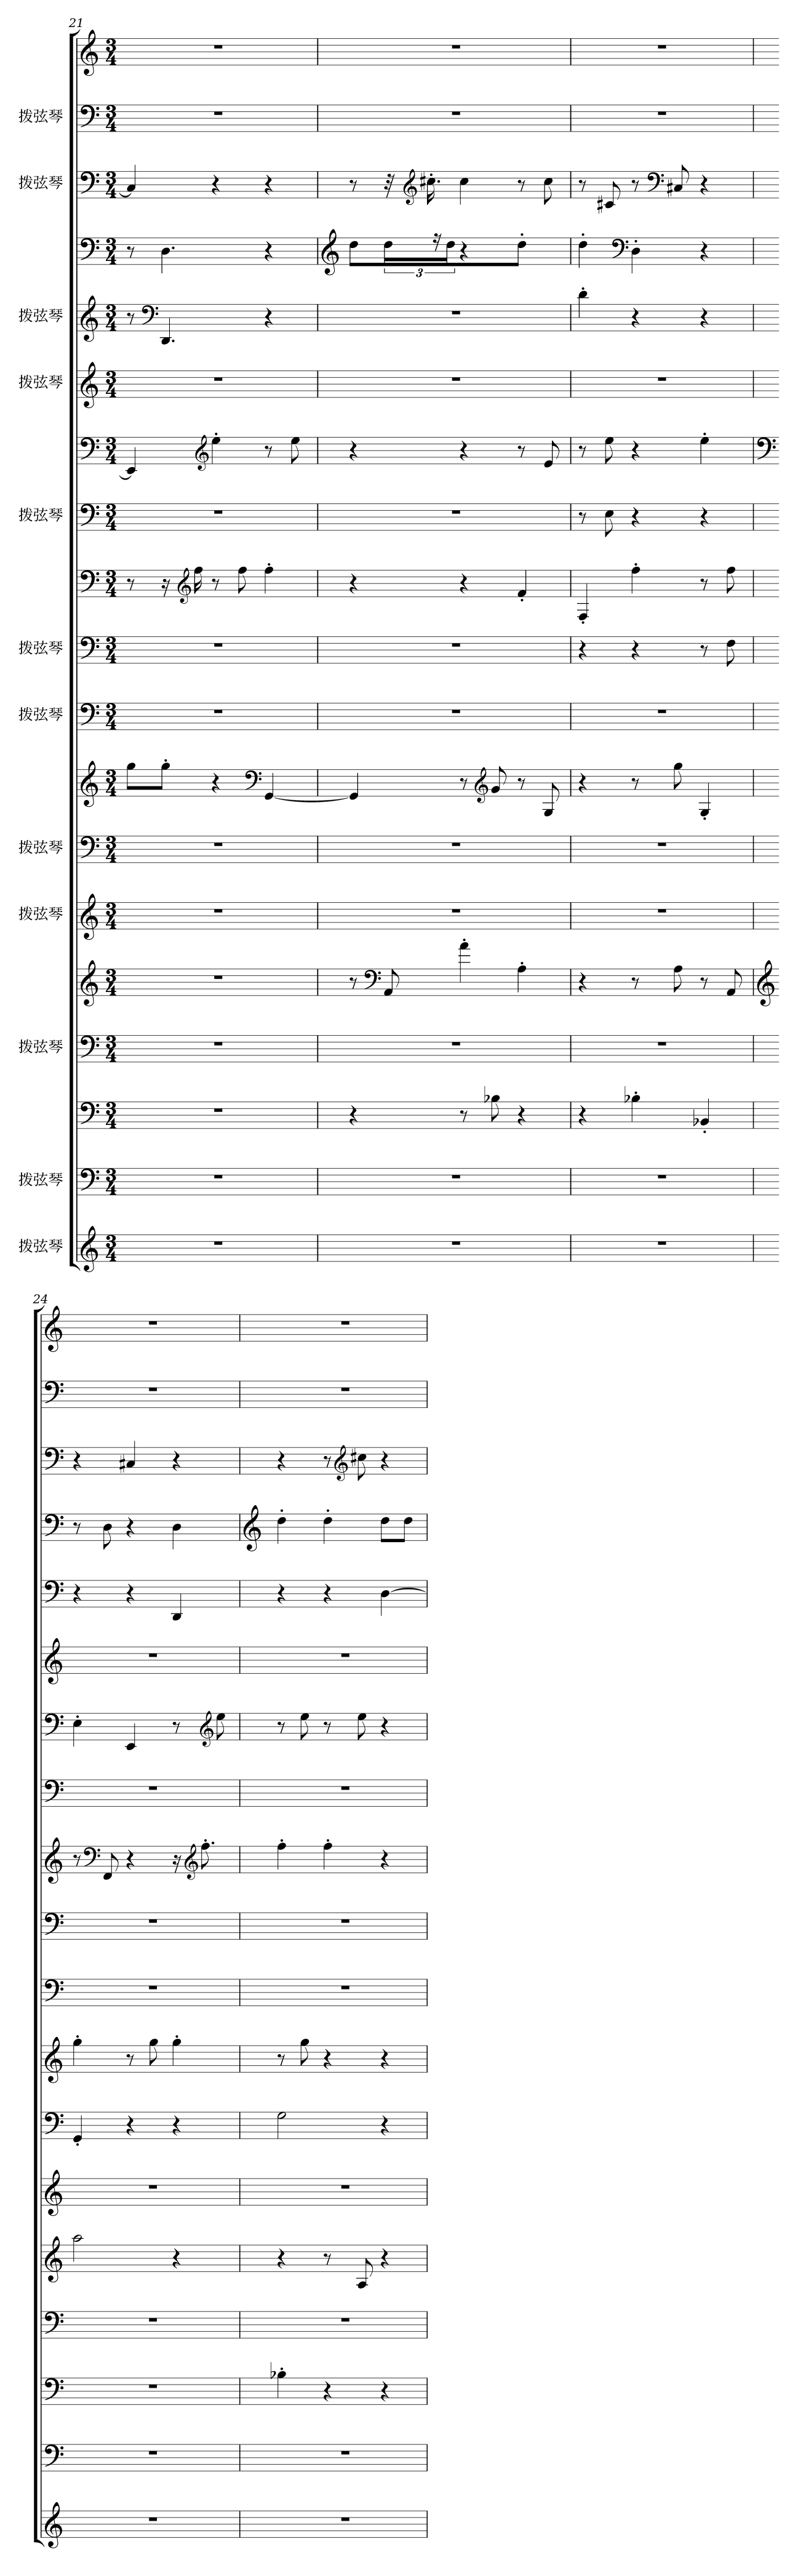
**kern	**kern	**kern	**kern	**kern	**kern	**kern	**kern	**kern	**kern	**kern	**kern	**kern	**kern	**kern	**kern	**kern	**kern	**kern
*part12	*part11	*part11	*part10	*part10	*part9	*part8	*part8	*part7	*part6	*part6	*part5	*part5	*part4	*part3	*part3	*part2	*part1	*part1
*staff19	*staff18	*staff17	*staff16	*staff15	*staff14	*staff13	*staff12	*staff11	*staff10	*staff9	*staff8	*staff7	*staff6	*staff5	*staff4	*staff3	*staff2	*staff1
*I"拨弦琴	*I"拨弦琴	*	*I"拨弦琴	*	*I"拨弦琴	*I"拨弦琴	*	*I"拨弦琴	*I"拨弦琴	*	*I"拨弦琴	*	*I"拨弦琴	*I"拨弦琴	*	*I"拨弦琴	*I"拨弦琴	*
!!LO:PB:g=z
*clefG2	*clefF4	*clefF4	*clefF4	*clefG2	*clefG2	*clefF4	*clefG2	*clefF4	*clefF4	*clefF4	*clefF4	*clefF4	*clefG2	*clefG2	*clefF4	*clefF4	*clefF4	*clefG2
*k[]	*k[]	*k[]	*k[]	*k[]	*k[]	*k[]	*k[]	*k[]	*k[]	*k[]	*k[]	*k[]	*k[]	*k[]	*k[]	*k[]	*k[]	*k[]
*M3/4	*M3/4	*M3/4	*M3/4	*M3/4	*M3/4	*M3/4	*M3/4	*M3/4	*M3/4	*M3/4	*M3/4	*M3/4	*M3/4	*M3/4	*M3/4	*M3/4	*M3/4	*M3/4
=21	=21	=21	=21	=21	=21	=21	=21	=21	=21	=21	=21	=21	=21	=21	=21	=21	=21	=21
2.r	2.r	2.r	2.r	2.r	2.r	2.r	8gg\L	2.r	2.r	8r	2.r	4EE/]	2.r	8r	8r	4C#/]	2.r	2.r
*	*	*	*	*	*	*	*	*	*	*	*	*	*	*clefF4	*	*	*	*
.	.	.	.	.	.	.	8gg'\J	.	.	16r	.	.	.	4.DD/	4.D\	.	.	.
*	*	*	*	*	*	*	*	*	*	*clefG2	*	*	*	*	*	*	*	*
.	.	.	.	.	.	.	.	.	.	16ff\	.	.	.	.	.	.	.	.
*	*	*	*	*	*	*	*	*	*	*	*	*clefG2	*	*	*	*	*	*
.	.	.	.	.	.	.	4r	.	.	8r	.	4ee'\	.	.	.	4r	.	.
.	.	.	.	.	.	.	.	.	.	8ff\	.	.	.	.	.	.	.	.
*	*	*	*	*	*	*	*clefF4	*	*	*	*	*	*	*	*	*	*	*
.	.	.	.	.	.	.	[4GG/	.	.	4ff'\	.	8r	.	4r	4r	4r	.	.
.	.	.	.	.	.	.	.	.	.	.	.	8ee\	.	.	.	.	.	.
=22	=22	=22	=22	=22	=22	=22	=22	=22	=22	=22	=22	=22	=22	=22	=22	=22	=22	=22
*	*	*	*	*	*	*	*	*	*	*	*	*	*	*	*clefG2	*	*	*
2.r	2.r	4r	2.r	8r	2.r	2.r	4GG/]	2.r	2.r	4r	2.r	4r	2.r	2.r	8dd\L	8r	2.r	2.r
*	*	*	*	*clefF4	*	*	*	*	*	*	*	*	*	*	*	*	*	*
.	.	.	.	8AA/	.	.	.	.	.	.	.	.	.	.	24dd\Jk	32r	.	.
*	*	*	*	*	*	*	*	*	*	*	*	*	*	*	*	*clefG2	*	*
.	.	.	.	.	.	.	.	.	.	.	.	.	.	.	.	16.cc#X'\	.	.
.	.	.	.	.	.	.	.	.	.	.	.	.	.	.	24r	.	.	.
.	.	.	.	.	.	.	.	.	.	.	.	.	.	.	24dd\	.	.	.
.	.	8r	.	4a'\	.	.	8r	.	.	4r	.	4r	.	.	4r	4cc#\	.	.
*	*	*	*	*	*	*	*clefG2	*	*	*	*	*	*	*	*	*	*	*
.	.	8B-X\	.	.	.	.	8g/	.	.	.	.	.	.	.	.	.	.	.
.	.	4r	.	4A'\	.	.	8r	.	.	4f'/	.	8r	.	.	4dd'\	8r	.	.
.	.	.	.	.	.	.	8G/	.	.	.	.	8e/	.	.	.	8cc#\	.	.
=23	=23	=23	=23	=23	=23	=23	=23	=23	=23	=23	=23	=23	=23	=23	=23	=23	=23	=23
2.r	2.r	4r	2.r	4r	2.r	2.r	4r	2.r	4r	4F'/	8r	8r	2.r	4d'\	4dd'\	8r	2.r	2.r
.	.	.	.	.	.	.	.	.	.	.	8E\	8ee\	.	.	.	8c#X/	.	.
*	*	*	*	*	*	*	*	*	*	*	*	*	*	*	*clefF4	*	*	*
.	.	4B-X'\	.	8r	.	.	8r	.	4r	4ff'\	4r	4r	.	4r	4D'\	8r	.	.
*	*	*	*	*	*	*	*	*	*	*	*	*	*	*	*	*clefF4	*	*
.	.	.	.	8A\	.	.	8gg\	.	.	.	.	.	.	.	.	8C#X/	.	.
.	.	4BB-X'/	.	8r	.	.	4G'/	.	8r	8r	4r	4ee'\	.	4r	4r	4r	.	.
.	.	.	.	8AA/	.	.	.	.	8F\	8ff\	.	.	.	.	.	.	.	.
!!LO:PB:g=z
=24	=24	=24	=24	=24	=24	=24	=24	=24	=24	=24	=24	=24	=24	=24	=24	=24	=24	=24
*	*	*	*	*clefG2	*	*	*	*	*	*	*	*clefF4	*	*	*	*	*	*
2.r	2.r	2.r	2.r	2aa\	2.r	4GG'/	4gg'\	2.r	2.r	8r	2.r	4E'\	2.r	4r	8r	4r	2.r	2.r
*	*	*	*	*	*	*	*	*	*	*clefF4	*	*	*	*	*	*	*	*
.	.	.	.	.	.	.	.	.	.	8FF/	.	.	.	.	8D\	.	.	.
.	.	.	.	.	.	4r	8r	.	.	4r	.	4EE/	.	4r	4r	4C#X/	.	.
.	.	.	.	.	.	.	8gg\	.	.	.	.	.	.	.	.	.	.	.
.	.	.	.	4r	.	4r	4gg'\	.	.	16r	.	8r	.	4DD/	4D\	4r	.	.
*	*	*	*	*	*	*	*	*	*	*clefG2	*	*	*	*	*	*	*	*
.	.	.	.	.	.	.	.	.	.	8.ff'\	.	.	.	.	.	.	.	.
*	*	*	*	*	*	*	*	*	*	*	*	*clefG2	*	*	*	*	*	*
.	.	.	.	.	.	.	.	.	.	.	.	8ee\	.	.	.	.	.	.
=25	=25	=25	=25	=25	=25	=25	=25	=25	=25	=25	=25	=25	=25	=25	=25	=25	=25	=25
*	*	*	*	*	*	*	*	*	*	*	*	*	*	*	*clefG2	*	*	*
2.r	2.r	4B-X'\	2.r	4r	2.r	2G\	8r	2.r	2.r	4ff'\	2.r	8r	2.r	4r	4dd'\	4r	2.r	2.r
.	.	.	.	.	.	.	8gg\	.	.	.	.	8ee\	.	.	.	.	.	.
.	.	4r	.	8r	.	.	4r	.	.	4ff'\	.	8r	.	4r	4dd'\	8r	.	.
*	*	*	*	*	*	*	*	*	*	*	*	*	*	*	*	*clefG2	*	*
.	.	.	.	8A/	.	.	.	.	.	.	.	8ee\	.	.	.	8cc#X\	.	.
.	.	4r	.	4r	.	4r	4r	.	.	4r	.	4r	.	[4D\	8dd\L	4r	.	.
.	.	.	.	.	.	.	.	.	.	.	.	.	.	.	8dd\J	.	.	.
=	=	=	=	=	=	=	=	=	=	=	=	=	=	=	=	=	=	=
*-	*-	*-	*-	*-	*-	*-	*-	*-	*-	*-	*-	*-	*-	*-	*-	*-	*-	*-
